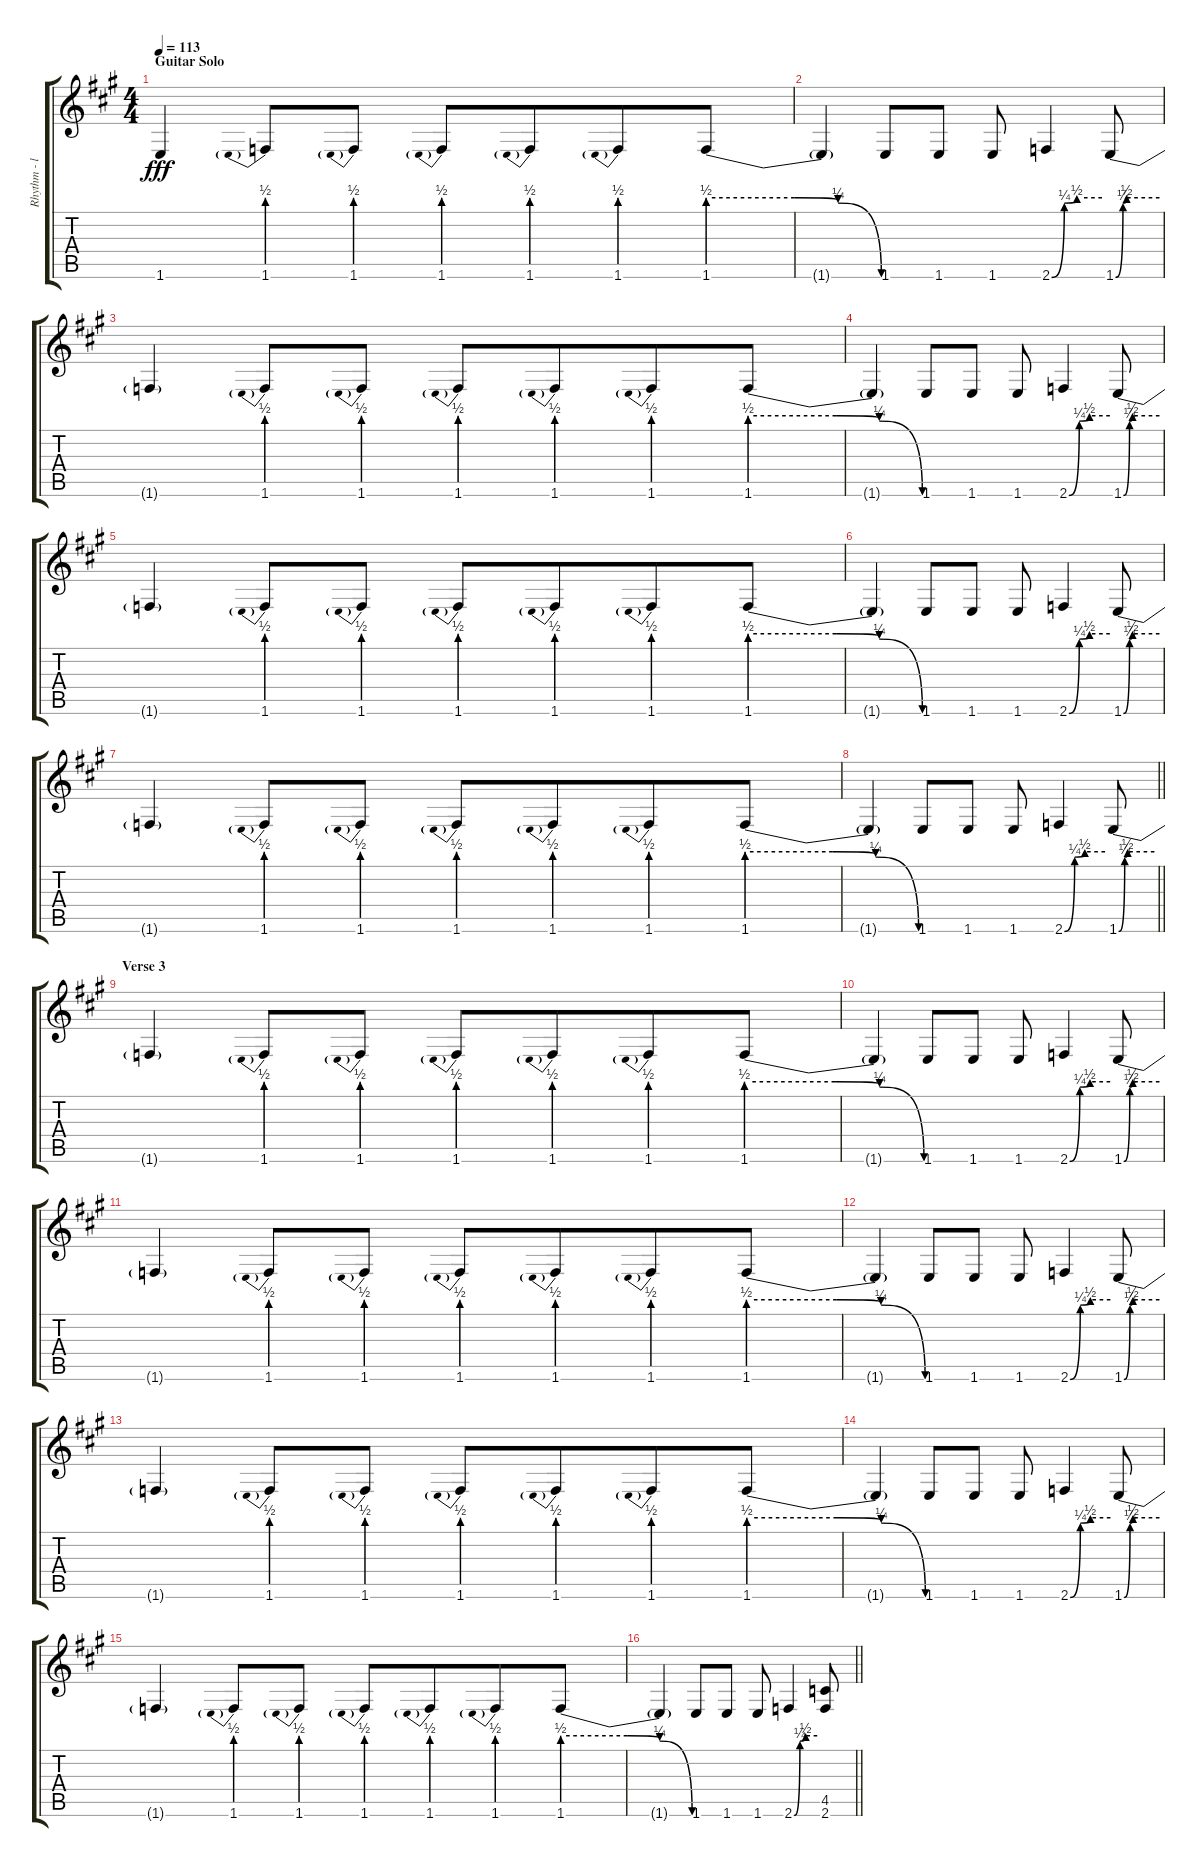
\track ("Rhythm - left" "Rhythm - l") {instrument electricguitarjazz}
\staff {score tabs}
\tuning (Eb4 Bb3 Gb3 Db3 Ab2 Eb2) {hide}
\ts (4 4)
\section ("" "Guitar Solo")
\tempo 113
\clef g2
\ks f#minor
1.6{t}.4{dy fff} 1.6{be (prebend 0 2 60 2)}.8 1.6{be (prebend 0 2 60 2)}.8 1.6{be (prebend 0 2 60 2)}.8 1.6{be (prebend 0 2 60 2)}.8{beam merge} 1.6{be (prebend 0 2 60 2)}.8 1.6{be (custom 0 2 30 2 45 1 60 0)}.8 |
1.6{t}.4 1.6.8 1.6.8 1.6.8 2.6{be (custom 0 0 15 1 30 2 60 2)}.4 1.6{be (custom 0 0 10 1 15 2 60 2)}.8 |
1.6{t}.4 1.6{be (prebend 0 2 60 2)}.8 1.6{be (prebend 0 2 60 2)}.8 1.6{be (prebend 0 2 60 2)}.8 1.6{be (prebend 0 2 60 2)}.8{beam merge} 1.6{be (prebend 0 2 60 2)}.8 1.6{be (custom 0 2 30 2 45 1 60 0)}.8 |
1.6{t}.4 1.6.8 1.6.8 1.6.8 2.6{be (custom 0 0 15 1 30 2 60 2)}.4 1.6{be (custom 0 0 10 1 15 2 60 2)}.8 |
1.6{t}.4 1.6{be (prebend 0 2 60 2)}.8 1.6{be (prebend 0 2 60 2)}.8 1.6{be (prebend 0 2 60 2)}.8 1.6{be (prebend 0 2 60 2)}.8{beam merge} 1.6{be (prebend 0 2 60 2)}.8 1.6{be (custom 0 2 30 2 45 1 60 0)}.8 |
1.6{t}.4 1.6.8 1.6.8 1.6.8 2.6{be (custom 0 0 15 1 30 2 60 2)}.4 1.6{be (custom 0 0 10 1 15 2 60 2)}.8 |
1.6{t}.4 1.6{be (prebend 0 2 60 2)}.8 1.6{be (prebend 0 2 60 2)}.8 1.6{be (prebend 0 2 60 2)}.8 1.6{be (prebend 0 2 60 2)}.8{beam merge} 1.6{be (prebend 0 2 60 2)}.8 1.6{be (custom 0 2 30 2 45 1 60 0)}.8 |
\barLineRight lightlight
1.6{t}.4 1.6.8 1.6.8 1.6.8 2.6{be (custom 0 0 15 1 30 2 60 2)}.4 1.6{be (custom 0 0 10 1 15 2 60 2)}.8 |
\section ("" "Verse 3")
1.6{t}.4 1.6{be (prebend 0 2 60 2)}.8 1.6{be (prebend 0 2 60 2)}.8 1.6{be (prebend 0 2 60 2)}.8 1.6{be (prebend 0 2 60 2)}.8{beam merge} 1.6{be (prebend 0 2 60 2)}.8 1.6{be (custom 0 2 30 2 45 1 60 0)}.8 |
1.6{t}.4 1.6.8 1.6.8 1.6.8 2.6{be (custom 0 0 15 1 30 2 60 2)}.4 1.6{be (custom 0 0 10 1 15 2 60 2)}.8 |
1.6{t}.4 1.6{be (prebend 0 2 60 2)}.8 1.6{be (prebend 0 2 60 2)}.8 1.6{be (prebend 0 2 60 2)}.8 1.6{be (prebend 0 2 60 2)}.8{beam merge} 1.6{be (prebend 0 2 60 2)}.8 1.6{be (custom 0 2 30 2 45 1 60 0)}.8 |
1.6{t}.4 1.6.8 1.6.8 1.6.8 2.6{be (custom 0 0 15 1 30 2 60 2)}.4 1.6{be (custom 0 0 10 1 15 2 60 2)}.8 |
1.6{t}.4 1.6{be (prebend 0 2 60 2)}.8 1.6{be (prebend 0 2 60 2)}.8 1.6{be (prebend 0 2 60 2)}.8 1.6{be (prebend 0 2 60 2)}.8{beam merge} 1.6{be (prebend 0 2 60 2)}.8 1.6{be (custom 0 2 30 2 45 1 60 0)}.8 |
1.6{t}.4 1.6.8 1.6.8 1.6.8 2.6{be (custom 0 0 15 1 30 2 60 2)}.4 1.6{be (custom 0 0 10 1 15 2 60 2)}.8 |
1.6{t}.4 1.6{be (prebend 0 2 60 2)}.8 1.6{be (prebend 0 2 60 2)}.8 1.6{be (prebend 0 2 60 2)}.8 1.6{be (prebend 0 2 60 2)}.8{beam merge} 1.6{be (prebend 0 2 60 2)}.8 1.6{be (custom 0 2 30 2 45 1 60 0)}.8 |
\barLineRight lightlight
1.6{t}.4 1.6.8 1.6.8 1.6.8 2.6{be (custom 0 0 15 1 30 2 60 2)}.4 (4.5 2.6).8
